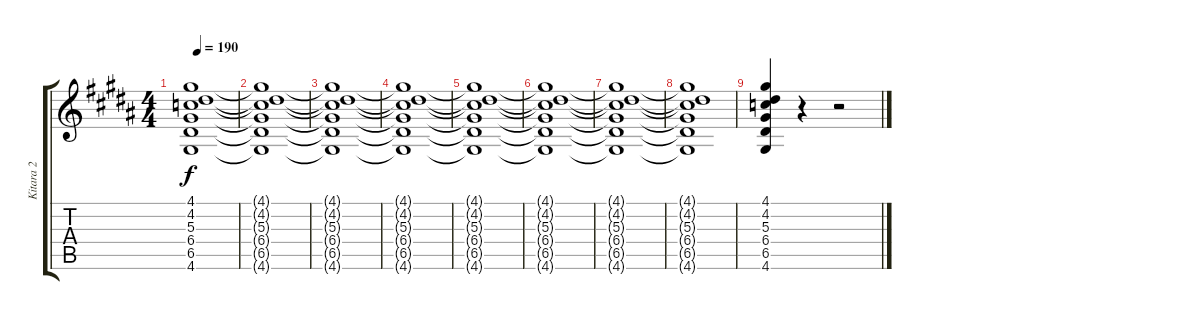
\track ("Kitara 2" "Kitara 2") {instrument distortionguitar}
\staff {score tabs}
\tuning (E4 B3 G3 D3 A2 E2) {hide}
\ts (4 4)
\tempo 190
\clef g2
\ks b
(4.1 4.2 5.3 6.4 6.5 4.6).1{dy f} |
(4.1{t} 4.2{t} 5.3{t} 6.4{t} 6.5{t} 4.6{t}).1 |
(4.1{t} 4.2{t} 5.3{t} 6.4{t} 6.5{t} 4.6{t}).1 |
(4.1{t} 4.2{t} 5.3{t} 6.4{t} 6.5{t} 4.6{t}).1 |
(4.1{t} 4.2{t} 5.3{t} 6.4{t} 6.5{t} 4.6{t}).1 |
(4.1{t} 4.2{t} 5.3{t} 6.4{t} 6.5{t} 4.6{t}).1 |
(4.1{t} 4.2{t} 5.3{t} 6.4{t} 6.5{t} 4.6{t}).1 |
(4.1{t} 4.2{t} 5.3{t} 6.4{t} 6.5{t} 4.6{t}).1 |
(4.1 4.2 5.3 6.4 6.5 4.6).4 r.4 r.2
